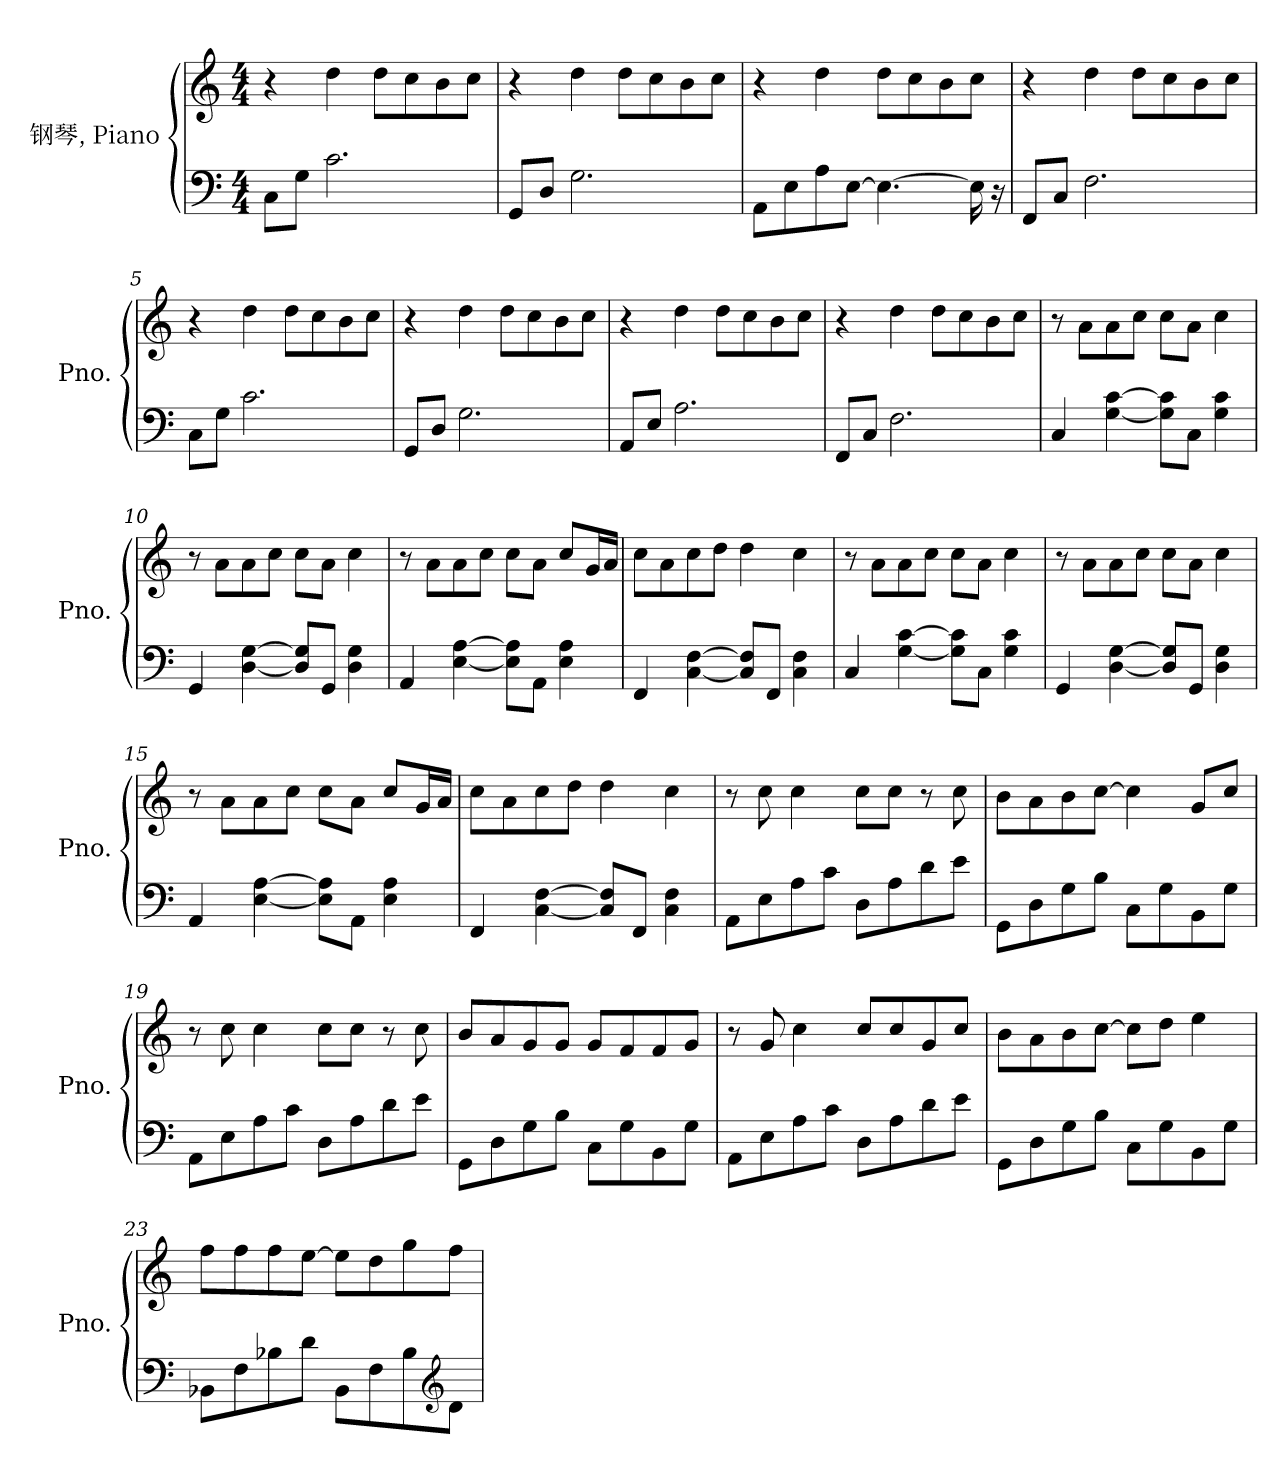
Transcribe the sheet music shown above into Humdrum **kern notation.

**kern	**kern
*part1	*part1
*staff2	*staff1
*I"钢琴, Piano	*
*I'Pno.	*
*clefF4	*clefG2
*k[]	*k[]
*M4/4	*M4/4
*MM109	*MM109
=1	=1
8C\L	4r
8G\J	.
2.c\	4dd\
.	8dd\L
.	8cc\
.	8b\
.	8cc\J
=2	=2
8GG/L	4r
8D/J	.
2.G\	4dd\
.	8dd\L
.	8cc\
.	8b\
.	8cc\J
=3	=3
8AA\L	4r
8E\	.
8A\	4dd\
[8E\J	.
4.E\_	8dd\L
.	8cc\
.	8b\
16E\]	8cc\J
16r	.
=4	=4
8FF/L	4r
8C/J	.
2.F\	4dd\
.	8dd\L
.	8cc\
.	8b\
.	8cc\J
=5	=5
8C\L	4r
8G\J	.
2.c\	4dd\
.	8dd\L
.	8cc\
.	8b\
.	8cc\J
!!LO:LB:g=z
=6	=6
8GG/L	4r
8D/J	.
2.G\	4dd\
.	8dd\L
.	8cc\
.	8b\
.	8cc\J
=7	=7
8AA/L	4r
8E/J	.
2.A\	4dd\
.	8dd\L
.	8cc\
.	8b\
.	8cc\J
=8	=8
8FF/L	4r
8C/J	.
2.F\	4dd\
.	8dd\L
.	8cc\
.	8b\
.	8cc\J
=9	=9
4C/	8r
.	8a\L
[4G\ [4c\	8a\
.	8cc\J
8G\] 8c\]L	8cc\L
8C\J	8a\J
4G\ 4c\	4cc\
=10	=10
4GG/	8r
.	8a\L
[4D\ [4G\	8a\
.	8cc\J
8D/] 8G/]L	8cc\L
8GG/J	8a\J
4D\ 4G\	4cc\
!!LO:LB:g=z
=11	=11
4AA/	8r
.	8a\L
[4E\ [4A\	8a\
.	8cc\J
8E\] 8A\]L	8cc\L
8AA\J	8a\J
4E\ 4A\	8cc/L
.	16g/L
.	16a/JJ
=12	=12
4FF/	8cc\L
.	8a\
[4C\ [4F\	8cc\
.	8dd\J
8C/] 8F/]L	4dd\
8FF/J	.
4C\ 4F\	4cc\
=13	=13
4C/	8r
.	8a\L
[4G\ [4c\	8a\
.	8cc\J
8G\] 8c\]L	8cc\L
8C\J	8a\J
4G\ 4c\	4cc\
=14	=14
4GG/	8r
.	8a\L
[4D\ [4G\	8a\
.	8cc\J
8D/] 8G/]L	8cc\L
8GG/J	8a\J
4D\ 4G\	4cc\
=15	=15
4AA/	8r
.	8a\L
[4E\ [4A\	8a\
.	8cc\J
8E\] 8A\]L	8cc\L
8AA\J	8a\J
4E\ 4A\	8cc/L
.	16g/L
.	16a/JJ
!!LO:LB:g=z
=16	=16
4FF/	8cc\L
.	8a\
[4C\ [4F\	8cc\
.	8dd\J
8C/] 8F/]L	4dd\
8FF/J	.
4C\ 4F\	4cc\
=17	=17
8AA\L	8r
8E\	8cc\
8A\	4cc\
8c\J	.
8D\L	8cc\L
8A\	8cc\J
8d\	8r
8e\J	8cc\
=18	=18
8GG\L	8b\L
8D\	8a\
8G\	8b\
8B\J	[8cc\J
8C\L	4cc\]
8G\	.
8BB\	8g/L
8G\J	8cc/J
=19	=19
8AA\L	8r
8E\	8cc\
8A\	4cc\
8c\J	.
8D\L	8cc\L
8A\	8cc\J
8d\	8r
8e\J	8cc\
=20	=20
8GG\L	8b/L
8D\	8a/
8G\	8g/
8B\J	8g/J
8C\L	8g/L
8G\	8f/
8BB\	8f/
8G\J	8g/J
!!LO:LB:g=z
=21	=21
8AA\L	8r
8E\	8g/
8A\	4cc\
8c\J	.
8D\L	8cc/L
8A\	8cc/
8d\	8g/
8e\J	8cc/J
=22	=22
8GG\L	8b\L
8D\	8a\
8G\	8b\
8B\J	[8cc\J
8C\L	8cc\L]
8G\	8dd\J
8BB\	4ee\
8G\J	.
=23	=23
8BB-X\L	8ff\L
8F\	8ff\
8B-X\	8ff\
8d\J	[8ee\J
8BB-\L	8ee\L]
8F\	8dd\
8B-\	8gg\
*clefG2	*
8d\J	8ff\J
=	=
*-	*-
